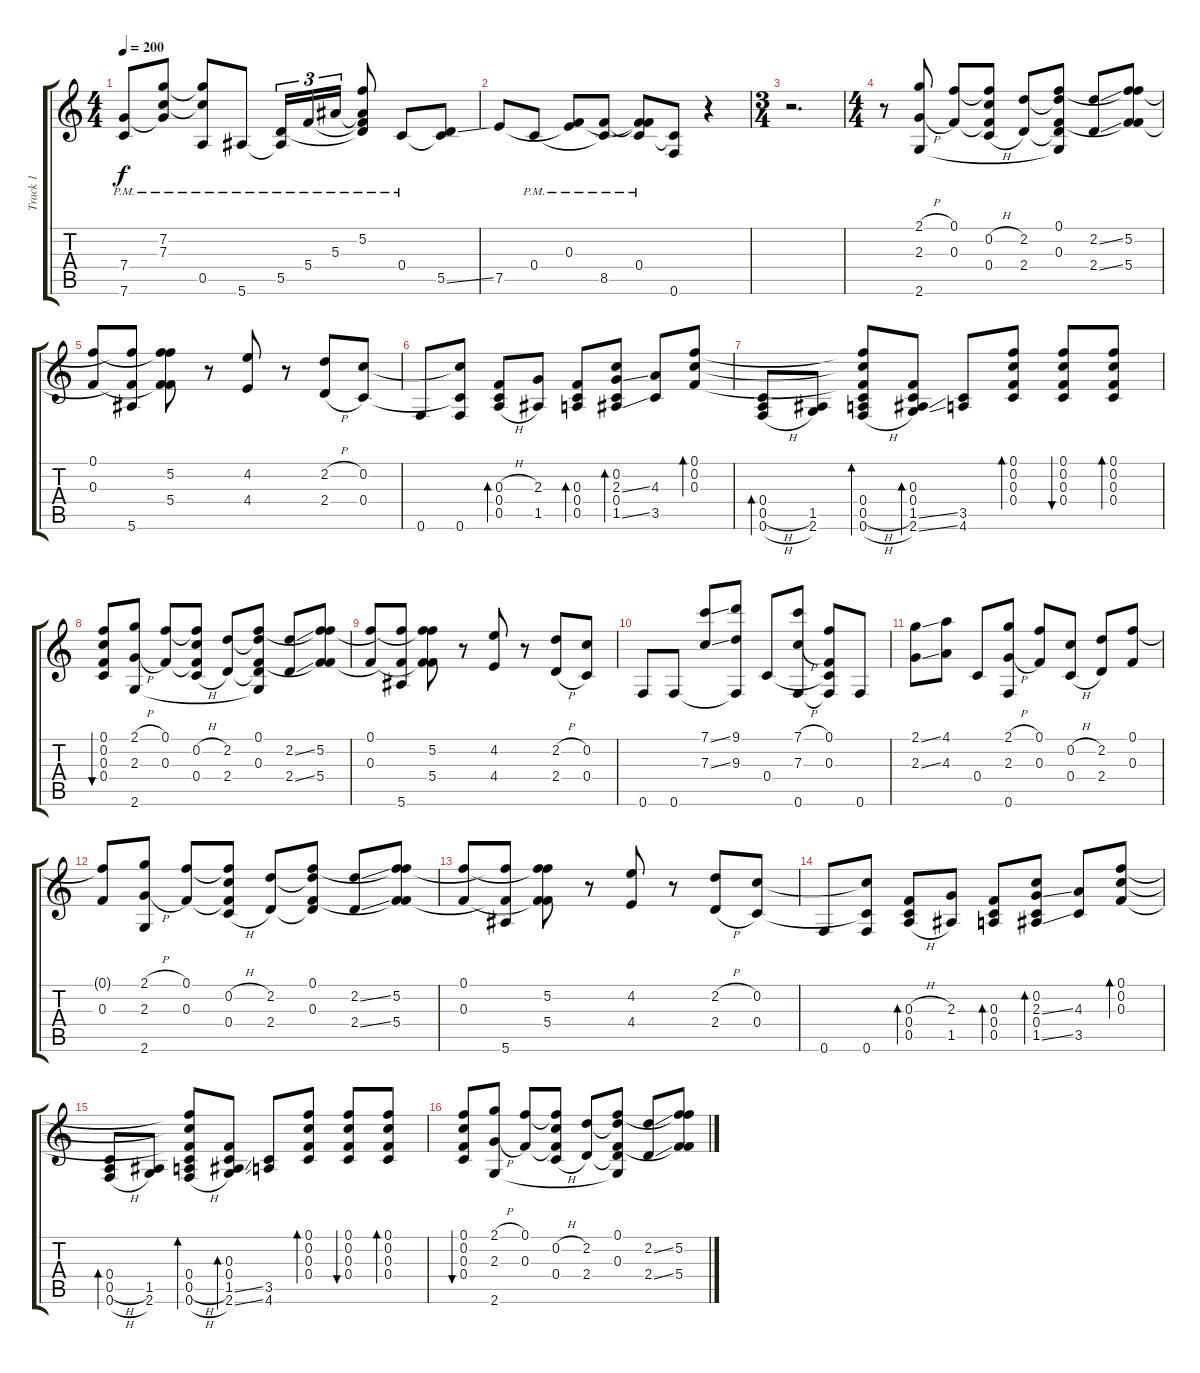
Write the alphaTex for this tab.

\track ("Track 1" "Track 1") {instrument acousticguitarsteel}
\staff {score tabs}
\tuning (F4 C4 F3 C3 A2 F2) {hide}
\ts (4 4)
\tempo 200
\clef g2
\ks c
(7.4{pm} 7.6{t}).8{dy f} (7.2{pm} 7.3{pm} 7.4{t}).8 (7.2{t} 7.3{t} 0.5{pm}).8 5.6{pm}.8 (5.5{pm} 5.6{t}).16{tu (3 2)} 5.4{pm}.16{tu (3 2)} 5.3{pm}.16{tu (3 2)} (5.2{pm} 5.3{t} 5.4{t} 5.5{t}).8 0.4{pm}.8 (0.4{t} 5.5{ss}).8 |
7.5.8 0.4{pm}.8 (0.3{pm} 7.5{t}).8 (0.4{t} 8.5{pm}).8 (0.3{t} 0.4{pm} 8.5{t}).8 (0.4{t} 0.6).8 r.4 |
\ts (3 4)
r.2{d} |
\ts (4 4)
r.8 (2.1{h} 2.3{h} 2.6).8 (0.1 0.3).8 (0.1{t} 0.2{h} 0.3{t} 0.4{h}).8 (2.2 2.4).8 (0.1 2.2{t} 0.3 2.4{t} 2.6{t}).8 (2.2{ss} 2.4{ss}).8 (0.1{t} 5.2 0.3{t} 5.4).8 |
(0.1 0.3).8 (5.2{t} 5.4{t} 5.6).8 (0.1{t} 5.2 0.3{t} 5.4).8 r.8 (4.2 4.4).8 r.8 (2.2{h} 2.4{h}).8 (0.2 0.4).8 |
0.6.8 (0.2{t} 0.4{t} 0.6).8 (0.3{h} 0.4 0.5{h}).8{bd 60} (2.3 1.5).8 (0.3 0.4 0.5).8{bd 60} (0.2 2.3{ss} 0.4 1.5{ss}).8{bd 60} (4.3 3.5).8 (0.1 0.2 0.3).8{bd 240} |
(0.4 0.5{h} 0.6{h}).8{bd 240} (1.5 2.6).8 (0.1{t} 0.2{t} 0.3{t} 0.4 0.5{h} 0.6{h}).8{bd 240} (0.3 0.4 1.5{ss} 2.6{ss}).8{bd 240} (3.5 4.6).8 (0.1 0.2 0.3 0.4).8{bd 30} (0.1 0.2 0.3 0.4).8{bu 30} (0.1 0.2 0.3 0.4).8{bd 30} |
(0.1 0.2 0.3 0.4).8{bu 30} (2.1{h} 2.3{h} 2.6).8 (0.1 0.3).8 (0.1{t} 0.2{h} 0.3{t} 0.4{h}).8 (2.2 2.4).8 (0.1 2.2{t} 0.3 2.4{t} 2.6{t}).8 (2.2{ss} 2.4{ss}).8 (0.1{t} 5.2 0.3{t} 5.4).8 |
(0.1 0.3).8 (5.2{t} 5.4{t} 5.6).8 (0.1{t} 5.2 0.3{t} 5.4).8 r.8 (4.2 4.4).8 r.8 (2.2{h} 2.4{h}).8 (0.2 0.4).8 |
0.6.8 0.6.8 (7.1{ss} 7.3{ss}).8 (9.1 9.3 0.6{t}).8 0.4.8 (7.1{h} 7.3{h} 0.6).8 (0.1 0.3 0.4{t} 0.6{t}).8 0.6.8 |
(2.1{ss} 2.3{ss}).8 (4.1 4.3).8 0.4.8 (2.1{h} 2.3{h} 0.6).8 (0.1 0.3).8 (0.2{h} 0.4{h}).8 (2.2 2.4).8 (0.1 0.3).8 |
(0.1{t} 0.3).8 (2.1{h} 2.3{h} 2.6).8 (0.1 0.3).8 (0.1{t} 0.2{h} 0.3{t} 0.4{h}).8 (2.2 2.4).8 (0.1 2.2{t} 0.3 2.4{t}).8 (2.2{ss} 2.4{ss}).8 (0.1{t} 5.2 0.3{t} 5.4).8 |
(0.1 0.3).8 (5.2{t} 5.4{t} 5.6).8 (0.1{t} 5.2 0.3{t} 5.4).8 r.8 (4.2 4.4).8 r.8 (2.2{h} 2.4{h}).8 (0.2 0.4).8 |
0.6.8 (0.2{t} 0.4{t} 0.6).8 (0.3{h} 0.4 0.5{h}).8{bd 60} (2.3 1.5).8 (0.3 0.4 0.5).8{bd 60} (0.2 2.3{ss} 0.4 1.5{ss}).8{bd 60} (4.3 3.5).8 (0.1 0.2 0.3).8{bd 240} |
(0.4 0.5{h} 0.6{h}).8{bd 240} (1.5 2.6).8 (0.1{t} 0.2{t} 0.3{t} 0.4 0.5{h} 0.6{h}).8{bd 240} (0.3 0.4 1.5{ss} 2.6{ss}).8{bd 240} (3.5 4.6).8 (0.1 0.2 0.3 0.4).8{bd 30} (0.1 0.2 0.3 0.4).8{bu 30} (0.1 0.2 0.3 0.4).8{bd 30} |
(0.1 0.2 0.3 0.4).8{bu 30} (2.1{h} 2.3{h} 2.6).8 (0.1 0.3).8 (0.1{t} 0.2{h} 0.3{t} 0.4{h}).8 (2.2 2.4).8 (0.1 2.2{t} 0.3 2.4{t} 2.6{t}).8 (2.2{ss} 2.4{ss}).8 (0.1{t} 5.2 0.3{t} 5.4).8
